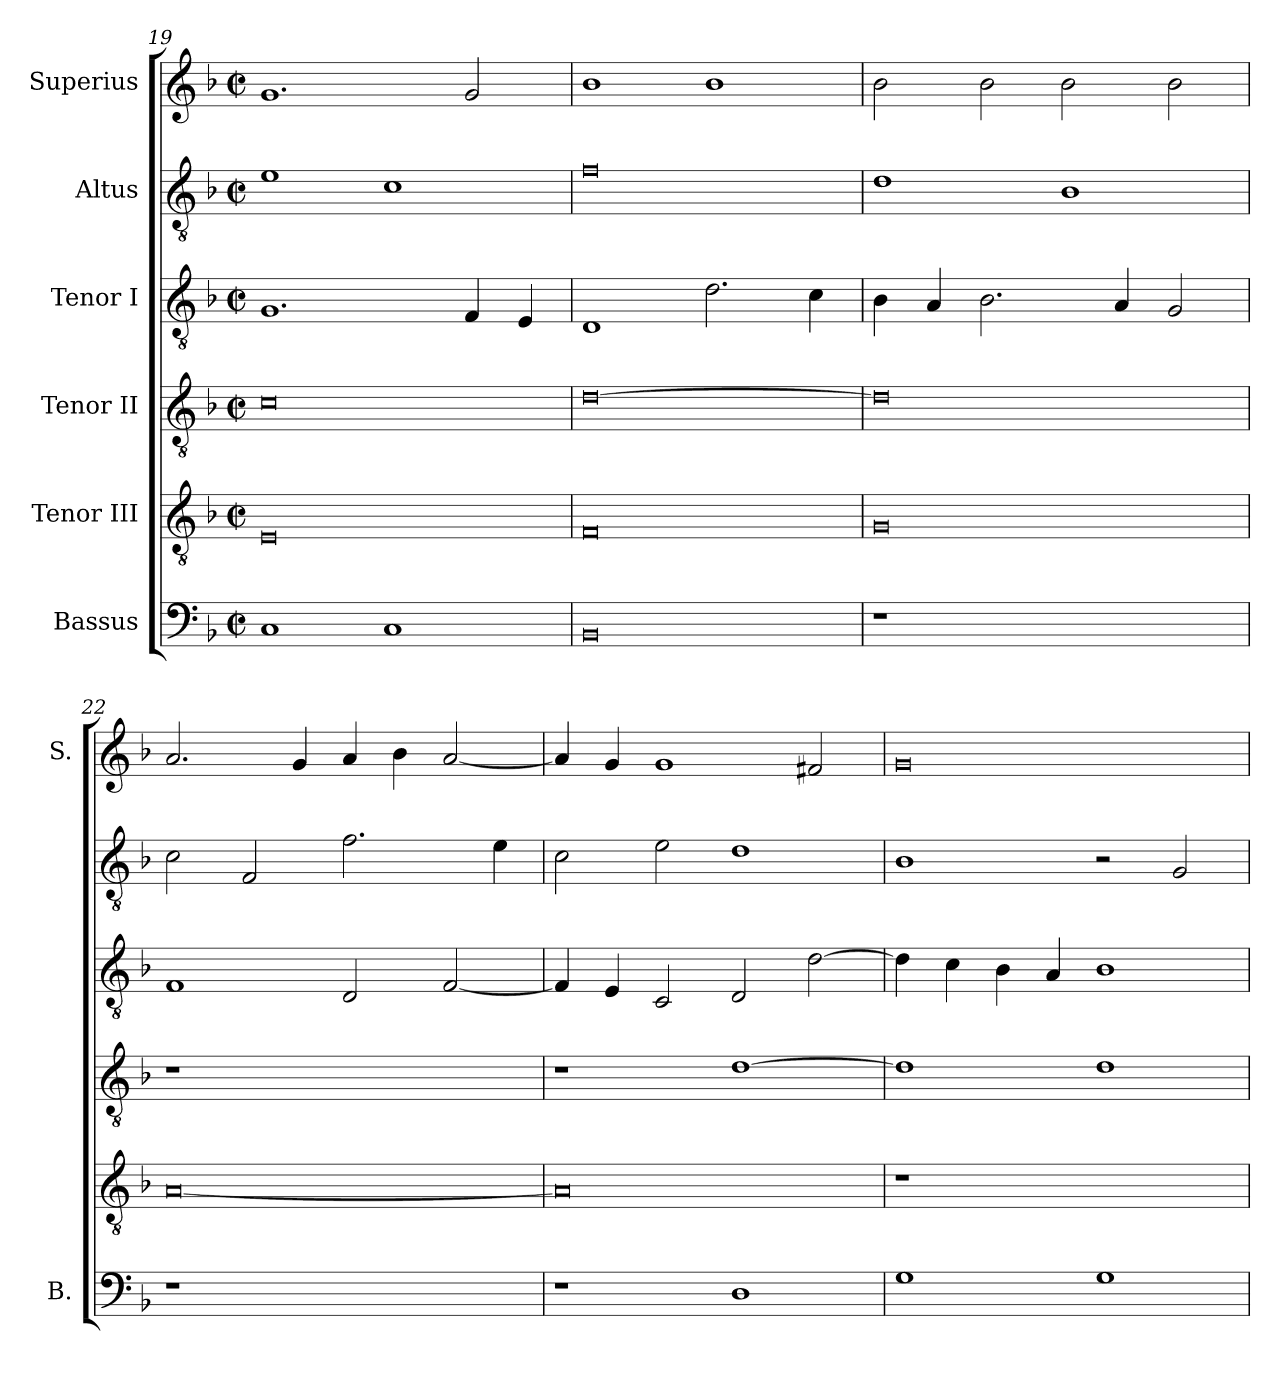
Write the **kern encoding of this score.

**kern	**kern	**kern	**kern	**kern	**kern
*part6	*part5	*part4	*part3	*part2	*part1
*staff6	*staff5	*staff4	*staff3	*staff2	*staff1
*I"Bassus	*I"Tenor III	*I"Tenor II	*I"Tenor I	*I"Altus	*I"Superius
*I'B.	*	*	*	*	*I'S.
*clefF4	*clefGv2	*clefGv2	*clefGv2	*clefGv2	*clefG2
*	*ITrd7c12	*ITrd7c12	*ITrd7c12	*ITrd7c12	*
*k[b-]	*k[b-]	*k[b-]	*k[b-]	*k[b-]	*k[b-]
*F:	*F:	*F:	*F:	*F:	*F:
*M2/2	*M2/2	*M2/2	*M2/2	*M2/2	*M2/2
*met(c|)	*met(c|)	*met(c|)	*met(c|)	*met(c|)	*met(c|)
=19	=19	=19	=19	=19	=19
1Ci	0EEi	0Ci	1.GGi	1Ei	1.gi
1Ci	.	.	.	1Ci	.
.	.	.	4FFi/	.	2gi/
.	.	.	4EEi/	.	.
=20	=20	=20	=20	=20	=20
0BB-i	0FFi	[>0Di	1DDi	0Fi	1b-i
.	.	.	2.Di\	.	1b-i
.	.	.	4Ci\	.	.
=21	=21	=21	=21	=21	=21
!LO:N:vis=1	!	!	!	!	!
1r	0GGi	0Di]	4BB-i\	1Di	2b-i\
.	.	.	4AAi/	.	.
.	.	.	2.BB-i\	.	2b-i\
1ryy	.	.	.	1BB-i	2b-i\
.	.	.	4AAi/	.	.
.	.	.	2GGi/	.	2b-i\
!!LO:PB:g=z
=22	=22	=22	=22	=22	=22
!LO:N:vis=1	!	!LO:N:vis=1	!	!	!
1r	[<0AAi	1r	1FFi	2Ci\	2.ai/
.	.	.	.	2FFi/	.
.	.	.	.	.	4gi/
1ryy	.	1ryy	2DDi/	2.Fi\	4ai/
.	.	.	.	.	4b-i\
.	.	.	[<2FFi/	.	[<2ai/
.	.	.	.	4Ei\	.
=23	=23	=23	=23	=23	=23
1r	0AAi]	1r	4FFi/]	2Ci\	4ai/]
.	.	.	4EEi/	.	4gi/
.	.	.	2CCi/	2Ei\	1gi
1Di	.	[>1Di	2DDi/	1Di	.
.	.	.	[>2Di\	.	2f#Xi/
=24	=24	=24	=24	=24	=24
!	!LO:N:vis=1	!	!	!	!
1Gi	1r	1Di]	4Di\]	1BB-i	0gi
.	.	.	4Ci\	.	.
.	.	.	4BB-i\	.	.
.	.	.	4AAi/	.	.
1Gi	1ryy	1Di	1BB-i	2r	.
.	.	.	.	2GGi/	.
=	=	=	=	=	=
*-	*-	*-	*-	*-	*-
